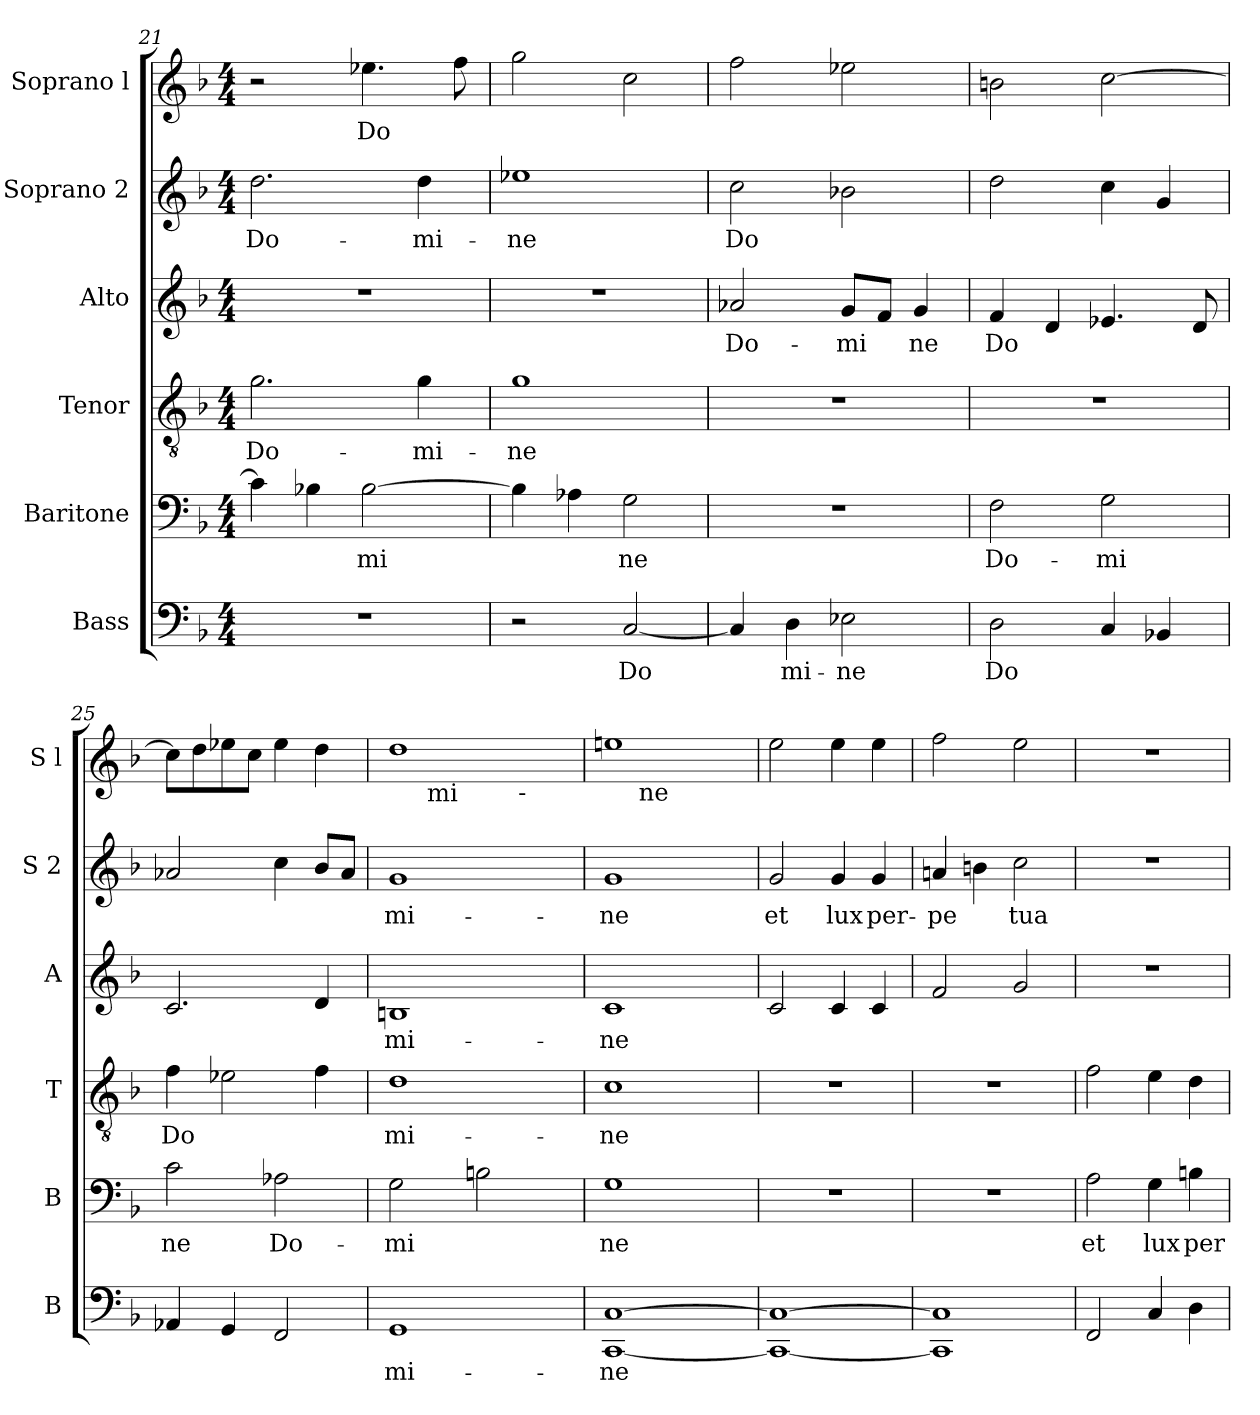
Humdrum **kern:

**kern	**text	**kern	**text	**kern	**text	**kern	**text	**kern	**text	**kern	**text
*part6	*part6	*part5	*part5	*part4	*part4	*part3	*part3	*part2	*part2	*part1	*part1
*staff6	*staff6	*staff5	*staff5	*staff4	*staff4	*staff3	*staff3	*staff2	*staff2	*staff1	*staff1
*I"Bass	*	*I"Baritone	*	*I"Tenor	*	*I"Alto	*	*I"Soprano 2	*	*I"Soprano l	*
*I'B	*	*I'B	*	*I'T	*	*I'A	*	*I'S 2	*	*I'S l	*
*clefF4	*	*clefF4	*	*clefGv2	*	*clefG2	*	*clefG2	*	*clefG2	*
*k[b-]	*	*k[b-]	*	*k[b-]	*	*k[b-]	*	*k[b-]	*	*k[b-]	*
*F:	*	*F:	*	*F:	*	*F:	*	*F:	*	*F:	*
*M4/4	*	*M4/4	*	*M4/4	*	*M4/4	*	*M4/4	*	*M4/4	*
=21	=21	=21	=21	=21	=21	=21	=21	=21	=21	=21	=21
!	!	!	!	!	!LO:LY:b	!	!	!	!LO:LY:b	!	!
1r	.	4c\]	.	2.g\	Do-	1r	.	2.dd\	Do-	2r	.
.	.	4B-X\	.	.	.	.	.	.	.	.	.
!	!	!	!LO:LY:b	!	!	!	!	!	!	!	!LO:LY:b
.	.	[>2B-\	mi	.	.	.	.	.	.	4.ee-X\	Do
!	!	!	!	!	!LO:LY:b	!	!	!	!LO:LY:b	!	!
.	.	.	.	4g\	-mi-	.	.	4dd\	-mi-	.	.
.	.	.	.	.	.	.	.	.	.	8ff\	.
=22	=22	=22	=22	=22	=22	=22	=22	=22	=22	=22	=22
!	!	!	!	!	!LO:LY:b	!	!	!	!LO:LY:b	!	!
2r	.	4B-\]	.	1g	-ne	1r	.	1ee-X	-ne	2gg\	.
.	.	4A-X\	.	.	.	.	.	.	.	.	.
!	!LO:LY:b	!	!LO:LY:b	!	!	!	!	!	!	!	!
[<2C/	Do	2G\	ne	.	.	.	.	.	.	2cc\	.
=23	=23	=23	=23	=23	=23	=23	=23	=23	=23	=23	=23
!	!	!	!	!	!	!	!LO:LY:b	!	!LO:LY:b	!	!
4C/]	.	1r	.	1r	.	2a-X/	Do-	2cc\	Do	2ff\	.
!	!LO:LY:b	!	!	!	!	!	!	!	!	!	!
4D\	mi-	.	.	.	.	.	.	.	.	.	.
!	!LO:LY:b	!	!	!	!	!	!LO:LY:b	!	!	!	!
2E-X\	-ne	.	.	.	.	8g/L	-mi	2b-X\	.	2ee-X\	.
.	.	.	.	.	.	8f/J	.	.	.	.	.
!	!	!	!	!	!	!	!LO:LY:b	!	!	!	!
.	.	.	.	.	.	4g/	ne	.	.	.	.
!!LO:LB:g=z
=24	=24	=24	=24	=24	=24	=24	=24	=24	=24	=24	=24
!	!LO:LY:b	!	!LO:LY:b	!	!	!	!LO:LY:b	!	!	!	!
2D\	Do	2F\	Do-	1r	.	4f/	Do	2dd\	.	2bn\	.
.	.	.	.	.	.	4d/	.	.	.	.	.
!	!	!	!LO:LY:b	!	!	!	!	!	!	!	!
4C/	.	2G\	-mi	.	.	4.e-X/	.	4cc\	.	[>2cc\	.
4BB-X/	.	.	.	.	.	.	.	4g/	.	.	.
.	.	.	.	.	.	8d/	.	.	.	.	.
=25	=25	=25	=25	=25	=25	=25	=25	=25	=25	=25	=25
!	!	!	!LO:LY:b	!	!LO:LY:b	!	!	!	!	!	!
4AA-X/	.	2c\	ne	4f\	Do	2.c/	.	2a-X/	.	8cc\L]	.
.	.	.	.	.	.	.	.	.	.	8dd\	.
4GG/	.	.	.	2e-X\	.	.	.	.	.	8ee-X\	.
.	.	.	.	.	.	.	.	.	.	8cc\J	.
!	!	!	!LO:LY:b	!	!	!	!	!	!	!	!
2FF/	.	2A-X\	Do-	.	.	.	.	4cc\	.	4ee-\	.
.	.	.	.	4f\	.	4d/	.	8b-/L	.	4dd\	.
.	.	.	.	.	.	.	.	8a-/J	.	.	.
=26	=26	=26	=26	=26	=26	=26	=26	=26	=26	=26	=26
!	!LO:LY:b	!	!LO:LY:b	!	!LO:LY:b	!	!LO:LY:b	!	!LO:LY:b	!	!
*	*	*	*	*	*	*	*	*	*	*^	*
*	*	*	*	*	*	*	*	*	*	*	*^	*
1GG	mi-	2G\	-mi	1d	mi-	1Bn	mi-	1g	mi-	1dd	8ryy	2ryy	.
.	.	.	.	.	.	.	.	.	.	.	32ryy	.	.
!	!	!	!	!	!	!	!	!	!	!	!LO:TX:b:t=mi	!	!
.	.	.	.	.	.	.	.	.	.	.	2ryy	.	.
.	.	2Bn\	.	.	.	.	.	.	.	.	.	8.ryy	.
.	.	.	.	.	.	.	.	.	.	.	4ryy	.	.
!	!	!	!	!	!	!	!	!	!	!	!	!LO:TX:b:t=-	!
.	.	.	.	.	.	.	.	.	.	.	.	4ryy	.
.	.	.	.	.	.	.	.	.	.	.	16.ryy	.	.
.	.	.	.	.	.	.	.	.	.	.	.	16ryy	.
=27	=27	=27	=27	=27	=27	=27	=27	=27	=27	=27	=27	=27	=27
!	!LO:LY:b	!	!LO:LY:b	!	!LO:LY:b	!	!LO:LY:b	!	!LO:LY:b	!	!	!	!
*	*	*	*	*	*	*	*	*	*	*	*v	*v	*
[<1CC [>1C	-ne	1G	ne	1c	-ne	1c	-ne	1g	-ne	1een	8.ryy	.
!	!	!	!	!	!	!	!	!	!	!	!LO:TX:b:t=ne	!
.	.	.	.	.	.	.	.	.	.	.	2ryy	.
.	.	.	.	.	.	.	.	.	.	.	4ryy	.
.	.	.	.	.	.	.	.	.	.	.	16ryy	.
=28	=28	=28	=28	=28	=28	=28	=28	=28	=28	=28	=28	=28
!	!	!	!	!	!	!	!	!	!LO:LY:b	!	!	!
*	*	*	*	*	*	*	*	*	*	*v	*v	*
1CC_ 1C_	.	1r	.	1r	.	2c/	.	2g/	et	2ee\	.
!	!	!	!	!	!	!	!	!	!LO:LY:b	!	!
.	.	.	.	.	.	4c/	.	4g/	lux	4ee\	.
!	!	!	!	!	!	!	!	!	!LO:LY:b	!	!
.	.	.	.	.	.	4c/	.	4g/	per-	4ee\	.
=29	=29	=29	=29	=29	=29	=29	=29	=29	=29	=29	=29
!	!	!	!	!	!	!	!	!	!LO:LY:b	!	!
1CC] 1C]	.	1r	.	1r	.	2f/	.	4an/	-pe	2ff\	.
.	.	.	.	.	.	.	.	4bn\	.	.	.
!	!	!	!	!	!	!	!	!	!LO:LY:b	!	!
.	.	.	.	.	.	2g/	.	2cc\	tua	2ee\	.
!!LO:PB:g=z
=30	=30	=30	=30	=30	=30	=30	=30	=30	=30	=30	=30
!	!	!	!LO:LY:b	!	!	!	!	!	!	!	!
2FF/	.	2A\	et	2f\	.	1r	.	1r	.	1r	.
!	!	!	!LO:LY:b	!	!	!	!	!	!	!	!
4C/	.	4G\	lux	4e\	.	.	.	.	.	.	.
!	!	!	!LO:LY:b	!	!	!	!	!	!	!	!
4D\	.	4Bn\	per-	4d\	.	.	.	.	.	.	.
=	=	=	=	=	=	=	=	=	=	=	=
*-	*-	*-	*-	*-	*-	*-	*-	*-	*-	*-	*-
